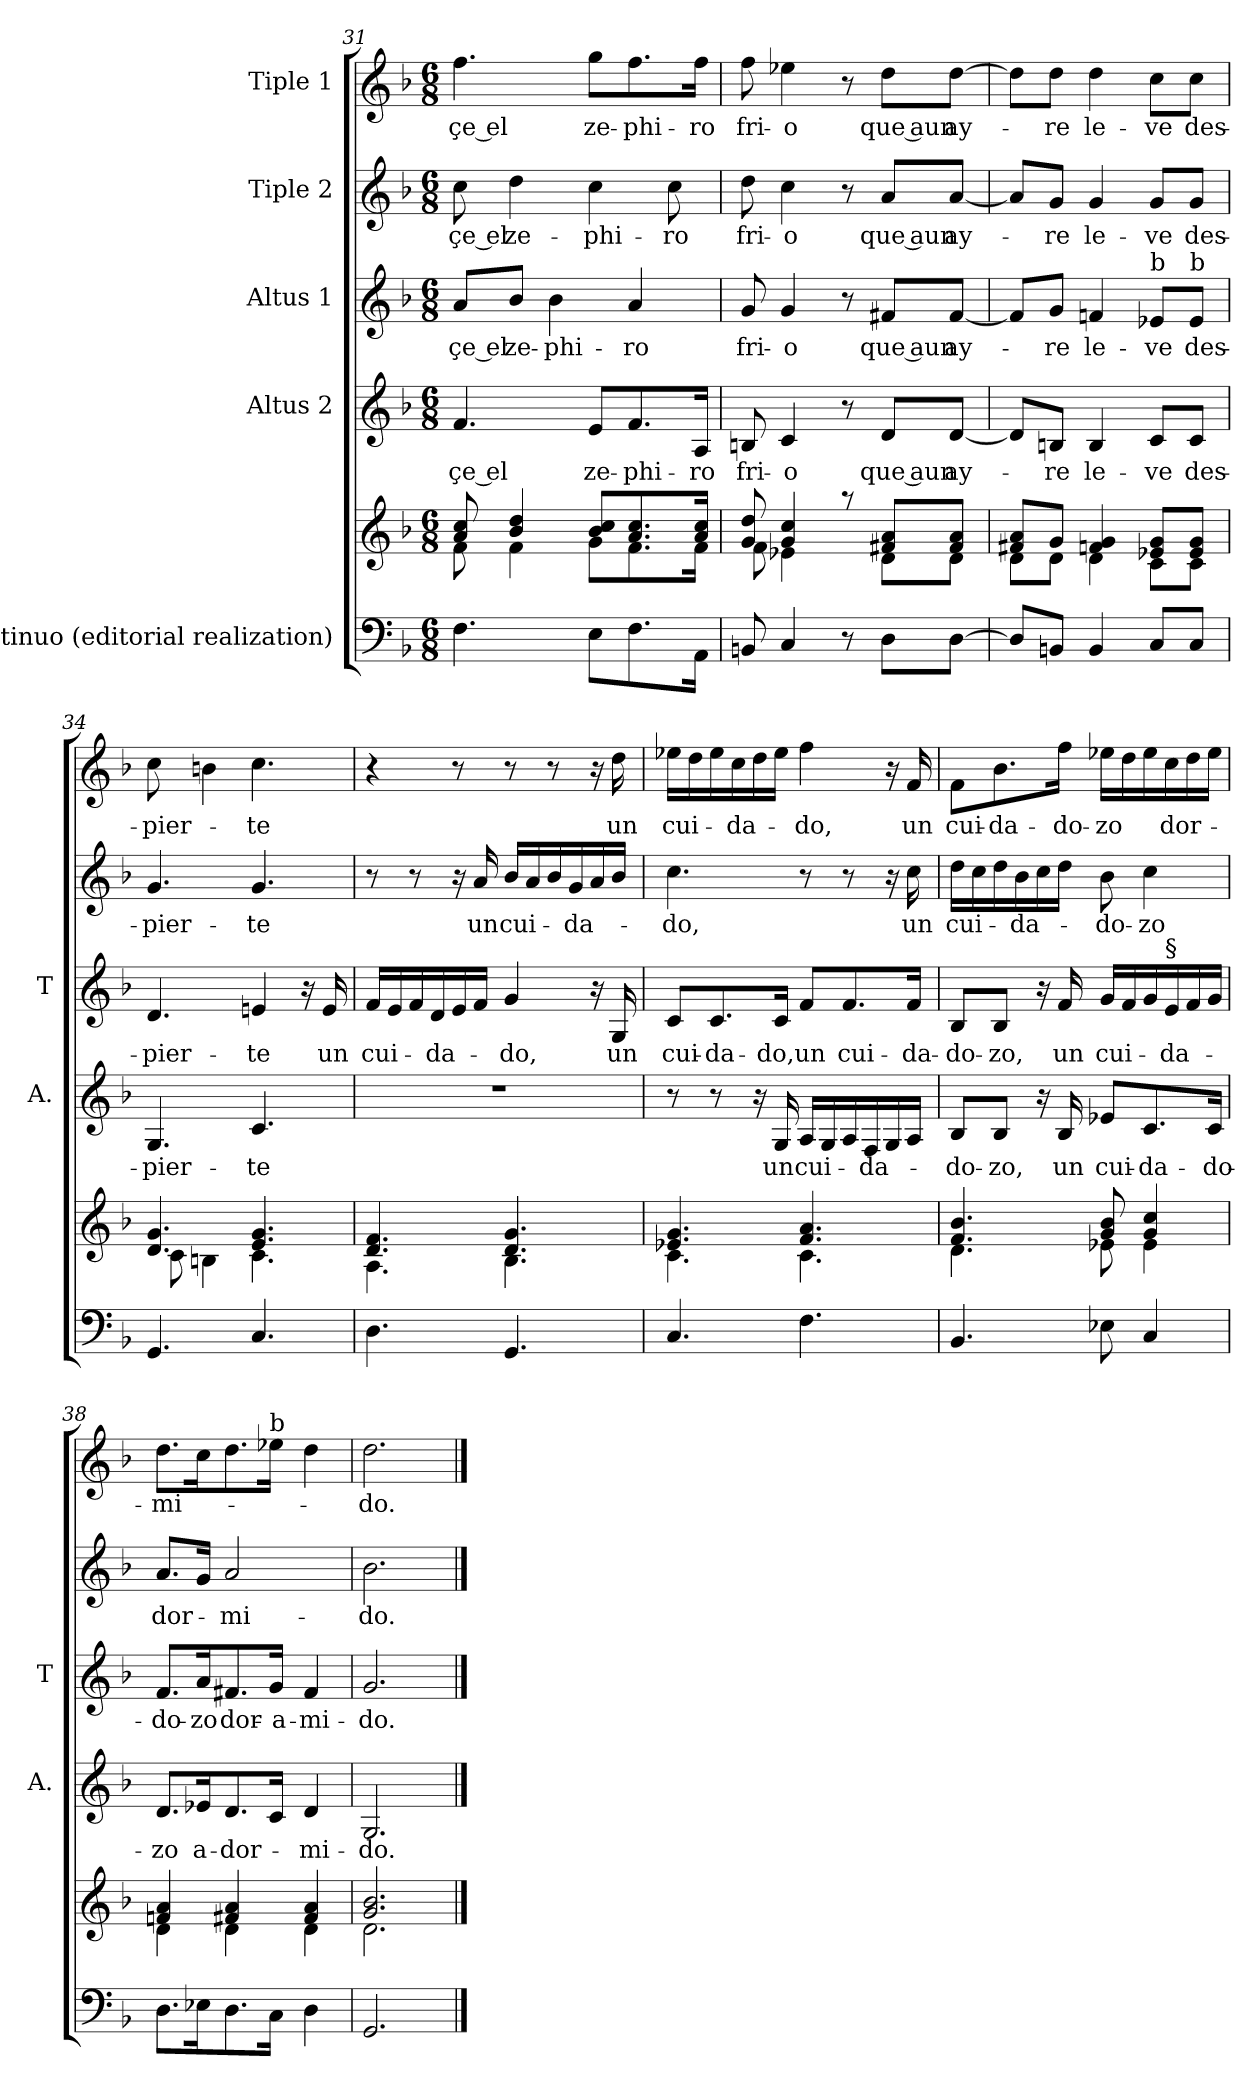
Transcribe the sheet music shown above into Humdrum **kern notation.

**kern	**kern	**kern	**text	**kern	**text	**kern	**text	**kern	**text
*part5	*part5	*part4	*part4	*part3	*part3	*part2	*part2	*part1	*part1
*staff6	*staff5	*staff4	*staff4	*staff3	*staff3	*staff2	*staff2	*staff1	*staff1
*I"Continuo (editorial realization)	*	*I"Altus 2	*	*I"Altus 1	*	*I"Tiple 2	*	*I"Tiple 1	*
*	*	*I'A.	*	*I'T	*	*	*	*	*
*clefF4	*clefG2	*clefG2	*	*clefG2	*	*clefG2	*	*clefG2	*
*	*	*	*	*ITrd7c12	*	*	*	*	*
*k[b-]	*k[b-]	*k[b-]	*	*k[b-]	*	*k[b-]	*	*k[b-]	*
*F:	*F:	*F:	*	*F:	*	*F:	*	*F:	*
*M6/8	*M6/8	*M6/8	*	*M6/8	*	*M6/8	*	*M6/8	*
=31	=31	=31	=31	=31	=31	=31	=31	=31	=31
*	*^	*	*	*	*	*	*	*	*
!	!	!	!	!LO:LY:b	!	!LO:LY:b	!	!LO:LY:b	!	!LO:LY:b
4.F\	8a/ 8cc/	8f\	4.f/	çe el	8A/L	çe el	8cc\	çe el	4.ff\	çe el
!	!	!	!	!	!	!LO:LY:b	!	!LO:LY:b	!	!
.	4b-/ 4dd/	4f\	.	.	8B-/J	-ze-	4dd\	-ze-	.	.
!	!	!	!	!	!	!LO:LY:b	!	!	!	!
.	.	.	.	.	4B-\	-phi-	.	.	.	.
!	!	!	!	!LO:LY:b	!	!	!	!LO:LY:b	!	!LO:LY:b
8E\L	8b-/ 8cc/L	8g\L	8e/L	-ze-	.	.	4cc\	-phi-	8gg\L	-ze-
!	!	!	!	!LO:LY:b	!	!LO:LY:b	!	!	!	!LO:LY:b
8.F\	8.a/ 8.cc/	8.f\	8.f/	-phi-	4A/	ro	.	.	8.ff\	-phi-
!	!	!	!	!	!	!	!	!LO:LY:b	!	!
.	.	.	.	.	.	.	8cc\	ro	.	.
!	!	!	!	!LO:LY:b	!	!	!	!	!	!LO:LY:b
16AA\Jk	16a/ 16cc/Jk	16f\Jk	16A/Jk	ro	.	.	.	.	16ff\Jk	ro
=32	=32	=32	=32	=32	=32	=32	=32	=32	=32	=32
!	!	!	!	!LO:LY:b	!	!LO:LY:b	!	!LO:LY:b	!	!LO:LY:b
8BBn/	8g/ 8dd/	8f\	8Bn/	-fri-	8G/	-fri-	8dd\	-fri-	8ff\	-fri-
!	!	!	!	!LO:LY:b	!	!LO:LY:b	!	!LO:LY:b	!	!LO:LY:b
4C/	4g/ 4cc/	4e-X\	4c/	o	4G/	o	4cc\	o	4ee-X\	o
8r	8raa	8ryy	8r	.	8r	.	8r	.	8r	.
!	!	!	!	!LO:LY:b	!	!LO:LY:b	!	!LO:LY:b	!	!LO:LY:b
8D\L	8f#X/ 8a/L	8d\L	8d/L	que aun	8F#X/L	que aun	8a/L	que aun	8dd\L	que aun
!	!	!	!	!LO:LY:b	!	!LO:LY:b	!	!LO:LY:b	!	!LO:LY:b
[>8D\J	8f#/ 8a/J	8d\J	[<8d/J	-ay-	[<8F#/J	-ay-	[<8a/J	-ay-	[>8dd\J	-ay-
!!LO:PB:g=z
=33	=33	=33	=33	=33	=33	=33	=33	=33	=33	=33
8D/L]	8f#X/ 8a/L	8d\L	8d/L]	.	8F#/L]	.	8a/L]	.	8dd\L]	.
!	!	!	!	!LO:LY:b	!	!LO:LY:b	!	!LO:LY:b	!	!LO:LY:b
8BBn/J	8g/J	8d\J	8Bn/J	re	8G/J	re	8g/J	re	8dd\J	re
!	!	!	!	!LO:LY:b	!	!LO:LY:b	!	!LO:LY:b	!	!LO:LY:b
4BB/	4fn/ 4g/	4d\	4B/	le-	4Fn/	le-	4g/	le-	4dd\	le-
!	!	!	!	!	!LO:TX:a:t=b	!	!	!	!	!
!	!	!	!	!LO:LY:b	!	!LO:LY:b	!	!LO:LY:b	!	!LO:LY:b
8C/L	8e-X/ 8g/L	8c\L	8c/L	-ve	8E-/L	-ve	8g/L	-ve	8cc\L	-ve
!	!	!	!	!	!LO:TX:a:t=b	!	!	!	!	!
!	!	!	!	!LO:LY:b	!	!LO:LY:b	!	!LO:LY:b	!	!LO:LY:b
8C/J	8e-/ 8g/J	8c\J	8c/J	-des-	8E-/J	-des-	8g/J	-des-	8cc\J	-des-
=34	=34	=34	=34	=34	=34	=34	=34	=34	=34	=34
!	!	!	!	!LO:LY:b	!	!LO:LY:b	!	!LO:LY:b	!	!LO:LY:b
4.GG/	4.d/ 4.g/	8c\	4.G/	-pier-	4.D/	-pier-	4.g/	-pier-	8cc\	-pier-
.	.	4Bn\	.	.	.	.	.	.	4bn\	.
!	!	!	!	!LO:LY:b	!	!LO:LY:b	!	!LO:LY:b	!	!LO:LY:b
4.C/	4.e/ 4.g/	4.c\	4.c/	te	4En/	te	4.g/	te	4.cc\	te
.	.	.	.	.	16r	.	.	.	.	.
!	!	!	!	!	!	!LO:LY:b	!	!	!	!
.	.	.	.	.	16E/	un	.	.	.	.
=35	=35	=35	=35	=35	=35	=35	=35	=35	=35	=35
!	!	!	!LO:N:vis=1	!	!	!LO:LY:b	!	!	!	!
4.D\	4.d/ 4.f/	4.A\	2.r	.	16F/LL	-cui-	8r	.	4r	.
.	.	.	.	.	16E/	.	.	.	.	.
.	.	.	.	.	16F/	.	8r	.	.	.
!	!	!	!	!	!	!LO:LY:b	!	!	!	!
.	.	.	.	.	16D/	-da-	.	.	.	.
.	.	.	.	.	16E/	.	16r	.	8r	.
!	!	!	!	!	!	!	!	!LO:LY:b	!	!
.	.	.	.	.	16F/JJ	.	16a/	un	.	.
!	!	!	!	!	!	!LO:LY:b	!	!LO:LY:b	!	!
4.GG/	4.d/ 4.g/	4.B-\	.	.	4G/	do,	16b-/LL	-cui-	8r	.
.	.	.	.	.	.	.	16a/	.	.	.
.	.	.	.	.	.	.	16b-/	.	8r	.
!	!	!	!	!	!	!	!	!LO:LY:b	!	!
.	.	.	.	.	.	.	16g/	-da-	.	.
.	.	.	.	.	16r	.	16a/	.	16r	.
!	!	!	!	!	!	!LO:LY:b	!	!	!	!LO:LY:b
.	.	.	.	.	16GG/	un	16b-/JJ	.	16dd\	un
=36	=36	=36	=36	=36	=36	=36	=36	=36	=36	=36
!	!	!	!	!	!	!LO:LY:b	!	!LO:LY:b	!	!LO:LY:b
4.C/	4.e-X/ 4.g/	4.c\	8r	.	8C/L	-cui-	4.cc\	do,	16ee-X\LL	-cui-
.	.	.	.	.	.	.	.	.	16dd\	.
!	!	!	!	!	!	!LO:LY:b	!	!	!	!
.	.	.	8r	.	8.C/	-da-	.	.	16ee-\	.
!	!	!	!	!	!	!	!	!	!	!LO:LY:b
.	.	.	.	.	.	.	.	.	16cc\	-da-
.	.	.	16r	.	.	.	.	.	16dd\	.
!	!	!	!	!LO:LY:b	!	!LO:LY:b	!	!	!	!
.	.	.	16G/	un	16C/Jk	do,	.	.	16ee-\JJ	.
!	!	!	!	!LO:LY:b	!	!LO:LY:b	!	!	!	!LO:LY:b
4.F\	4.f/ 4.a/	4.c\	16A/LL	-cui-	8F/L	-un	8r	.	4ff\	do,
.	.	.	16G/	.	.	.	.	.	.	.
!	!	!	!	!	!	!LO:LY:b	!	!	!	!
.	.	.	16A/	.	8.F/	-cui-	8r	.	.	.
!	!	!	!	!LO:LY:b	!	!	!	!	!	!
.	.	.	16F/	-da-	.	.	.	.	.	.
.	.	.	16G/	.	.	.	16r	.	16r	.
!	!	!	!	!	!	!LO:LY:b	!	!LO:LY:b	!	!LO:LY:b
.	.	.	16A/JJ	.	16F/Jk	-da-	16cc\	un	16f/	un
!!LO:LB:g=z
=37	=37	=37	=37	=37	=37	=37	=37	=37	=37	=37
!	!	!	!	!LO:LY:b	!	!LO:LY:b	!	!LO:LY:b	!	!LO:LY:b
4.BB-/	4.f/ 4.b-/	4.d\	8B-/L	do-	8BB-/L	-do-	16dd\LL	-cui-	8f\L	-cui-
.	.	.	.	.	.	.	16cc\	.	.	.
!	!	!	!	!LO:LY:b	!	!LO:LY:b	!	!	!	!LO:LY:b
.	.	.	8B-/J	-zo,	8BB-/J	zo,	16dd\	.	8.b-\	-da-
!	!	!	!	!	!	!	!	!LO:LY:b	!	!
.	.	.	.	.	.	.	16b-\	-da-	.	.
.	.	.	16r	.	16r	.	16cc\	.	.	.
!	!	!	!	!LO:LY:b	!	!LO:LY:b	!	!	!	!LO:LY:b
.	.	.	16B-/	un	16F/	un	16dd\JJ	.	16ff\Jk	do-
!	!	!	!	!LO:LY:b	!	!LO:LY:b	!	!LO:LY:b	!	!LO:LY:b
8E-X\	8g/ 8b-/	8e-X\	8e-X/L	-cui-	16G/LL	-cui-	8b-\	do-	16ee-X\LL	-zo
.	.	.	.	.	16F/	.	.	.	16dd\	.
!	!	!	!	!LO:LY:b	!	!	!	!LO:LY:b	!	!
4C/	4g/ 4cc/	4e-\	8.c/	-da-	16G/	.	4cc\	-zo	16ee-\	.
!	!	!	!	!	!LO:TX:a:t=§	!	!	!	!	!
!	!	!	!	!	!	!LO:LY:b	!	!	!	!LO:LY:b
.	.	.	.	.	16E/	-da-	.	.	16cc\	-dor-
.	.	.	.	.	16F/	.	.	.	16dd\	.
!	!	!	!	!LO:LY:b	!	!	!	!	!	!
.	.	.	16c/Jk	do-	16G/JJ	.	.	.	16ee-\JJ	.
=38	=38	=38	=38	=38	=38	=38	=38	=38	=38	=38
!	!	!	!	!LO:LY:b	!	!LO:LY:b	!	!LO:LY:b	!	!LO:LY:b
8.D\L	4fn/ 4a/	4d\	8.d/L	-zo	8.F/L	-do-	8.a/L	-dor-	8.dd\L	-mi-
!	!	!	!	!LO:LY:b	!	!LO:LY:b	!	!	!	!
16E-X\k	.	.	16e-X/k	-a-	16A/k	zo	16g/Jk	.	16cc\k	.
!	!	!	!	!LO:LY:b	!	!LO:LY:b	!	!LO:LY:b	!	!
8.D\	4f#X/ 4a/	4d\	8.d/	-dor-	8.F#X/	-dor-	2a/	-mi-	8.dd\	.
!	!	!	!	!	!	!	!	!	!LO:TX:a:t=b	!
!	!	!	!	!	!	!LO:LY:b	!	!	!	!
16C\Jk	.	.	16c/Jk	.	16G/Jk	-a-	.	.	16ee-\Jk	.
!	!	!	!	!LO:LY:b	!	!LO:LY:b	!	!	!	!
4D\	4f#/ 4a/	4d\	4d/	-mi-	4F#/	-mi-	.	.	4dd\	.
=39	=39	=39	=39	=39	=39	=39	=39	=39	=39	=39
!	!	!	!	!LO:LY:b	!	!LO:LY:b	!	!LO:LY:b	!	!LO:LY:b
2.GG/	2.g/ 2.b-/	2.d\	2.G/	do.	2.G/	do.	2.b-\	do.	2.dd\	do.
*	*v	*v	*	*	*	*	*	*	*	*
==	==	==	==	==	==	==	==	==	==
*-	*-	*-	*-	*-	*-	*-	*-	*-	*-
